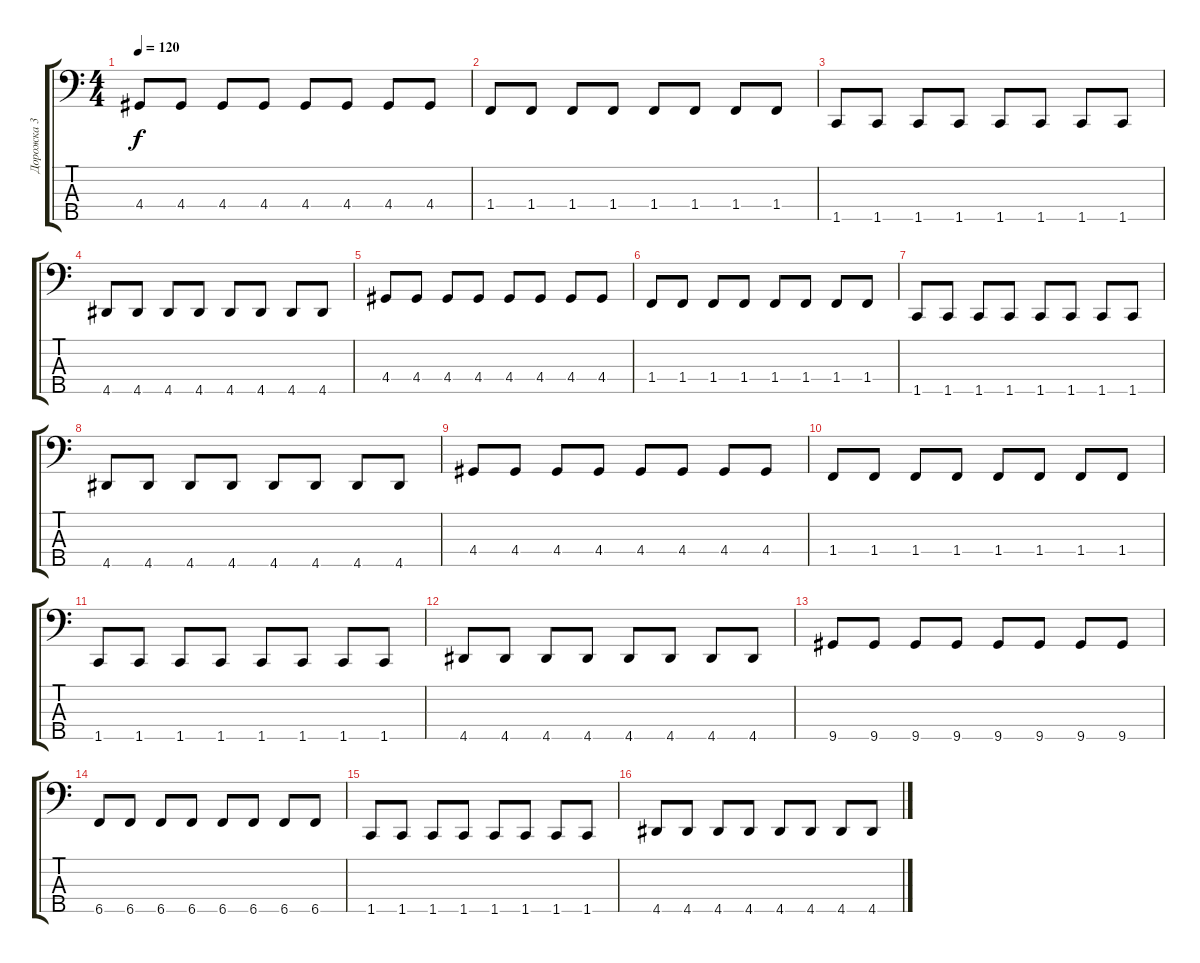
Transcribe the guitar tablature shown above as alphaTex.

\track ("Дорожка 3" "Дорожка 3") {instrument electricbassfinger}
\staff {score tabs}
\tuning (G2 D2 A1 E1 B0) {hide}
\ts (4 4)
\tempo 120
\clef f4
\ks c
4.4.8{dy f} 4.4.8 4.4.8 4.4.8 4.4.8 4.4.8 4.4.8 4.4.8 |
1.4.8 1.4.8 1.4.8 1.4.8 1.4.8 1.4.8 1.4.8 1.4.8 |
1.5.8 1.5.8 1.5.8 1.5.8 1.5.8 1.5.8 1.5.8 1.5.8 |
4.5.8 4.5.8 4.5.8 4.5.8 4.5.8 4.5.8 4.5.8 4.5.8 |
4.4.8 4.4.8 4.4.8 4.4.8 4.4.8 4.4.8 4.4.8 4.4.8 |
1.4.8 1.4.8 1.4.8 1.4.8 1.4.8 1.4.8 1.4.8 1.4.8 |
1.5.8 1.5.8 1.5.8 1.5.8 1.5.8 1.5.8 1.5.8 1.5.8 |
4.5.8 4.5.8 4.5.8 4.5.8 4.5.8 4.5.8 4.5.8 4.5.8 |
4.4.8 4.4.8 4.4.8 4.4.8 4.4.8 4.4.8 4.4.8 4.4.8 |
1.4.8 1.4.8 1.4.8 1.4.8 1.4.8 1.4.8 1.4.8 1.4.8 |
1.5.8 1.5.8 1.5.8 1.5.8 1.5.8 1.5.8 1.5.8 1.5.8 |
4.5.8 4.5.8 4.5.8 4.5.8 4.5.8 4.5.8 4.5.8 4.5.8 |
9.5.8 9.5.8 9.5.8 9.5.8 9.5.8 9.5.8 9.5.8 9.5.8 |
6.5.8 6.5.8 6.5.8 6.5.8 6.5.8 6.5.8 6.5.8 6.5.8 |
1.5.8 1.5.8 1.5.8 1.5.8 1.5.8 1.5.8 1.5.8 1.5.8 |
4.5.8 4.5.8 4.5.8 4.5.8 4.5.8 4.5.8 4.5.8 4.5.8
